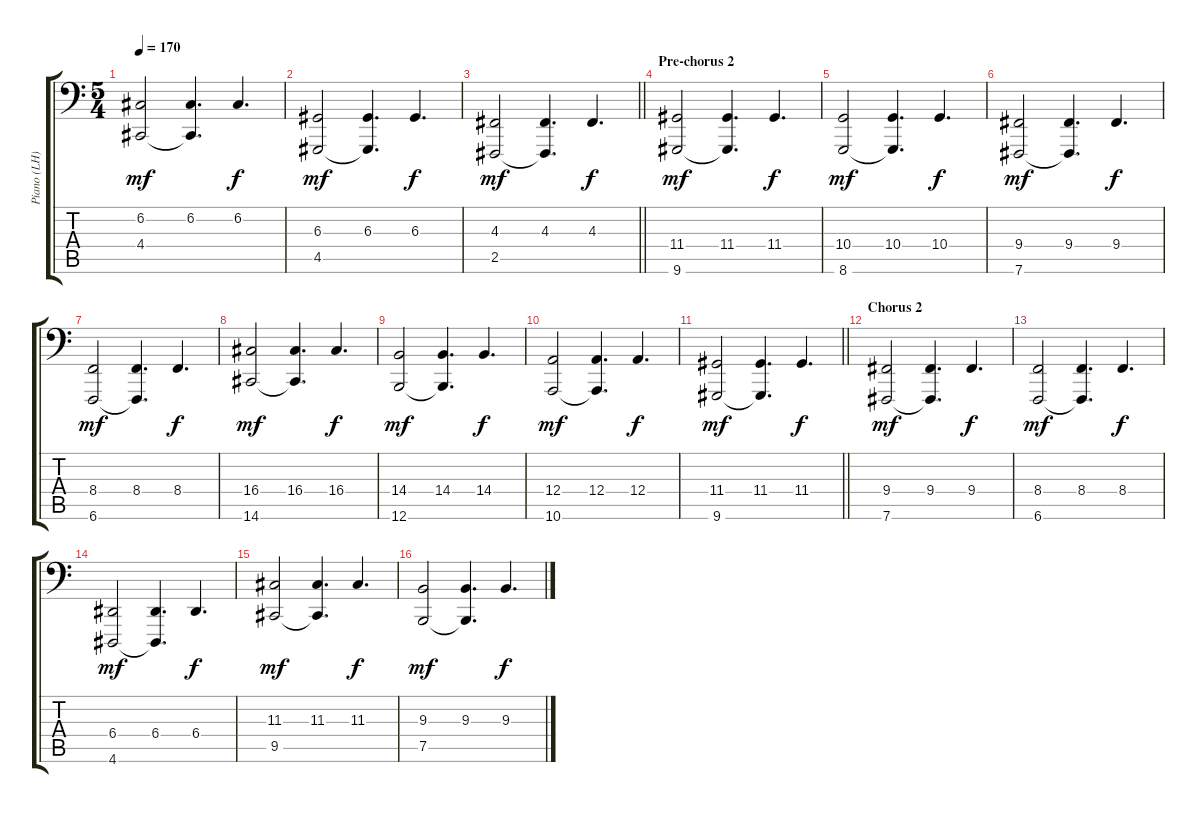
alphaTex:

\track ("Piano (LH)" "Piano (LH)") {instrument electricpiano1}
\staff {score tabs}
\tuning (C3 G2 D2 A1 E1 B0) {hide}
\ts (5 4)
\tempo 170
\clef f4
\ks c
(6.2 4.4).2{dy mf} (6.2 4.4{t}).4{d} 6.2.4{d dy f} |
(6.3 4.5).2{dy mf} (6.3 4.5{t}).4{d} 6.3.4{d dy f} |
\barLineRight lightlight
(4.3 2.5).2{dy mf} (4.3 2.5{t}).4{d} 4.3.4{d dy f} |
\section ("" "Pre-chorus 2")
(11.4 9.6).2{dy mf} (11.4 9.6{t}).4{d} 11.4.4{d dy f} |
(10.4 8.6).2{dy mf} (10.4 8.6{t}).4{d} 10.4.4{d dy f} |
(9.4 7.6).2{dy mf} (9.4 7.6{t}).4{d} 9.4.4{d dy f} |
(8.4 6.6).2{dy mf} (8.4 6.6{t}).4{d} 8.4.4{d dy f} |
(16.4 14.6).2{dy mf} (16.4 14.6{t}).4{d} 16.4.4{d dy f} |
(14.4 12.6).2{dy mf} (14.4 12.6{t}).4{d} 14.4.4{d dy f} |
(12.4 10.6).2{dy mf} (12.4 10.6{t}).4{d} 12.4.4{d dy f} |
\barLineRight lightlight
(11.4 9.6).2{dy mf} (11.4 9.6{t}).4{d} 11.4.4{d dy f} |
\section ("" "Chorus 2")
(9.4 7.6).2{dy mf} (9.4 7.6{t}).4{d} 9.4.4{d dy f} |
(8.4 6.6).2{dy mf} (8.4 6.6{t}).4{d} 8.4.4{d dy f} |
(6.4 4.6).2{dy mf} (6.4 4.6{t}).4{d} 6.4.4{d dy f} |
(11.3 9.5).2{dy mf} (11.3 9.5{t}).4{d} 11.3.4{d dy f} |
(9.3 7.5).2{dy mf} (9.3 7.5{t}).4{d} 9.3.4{d dy f}
